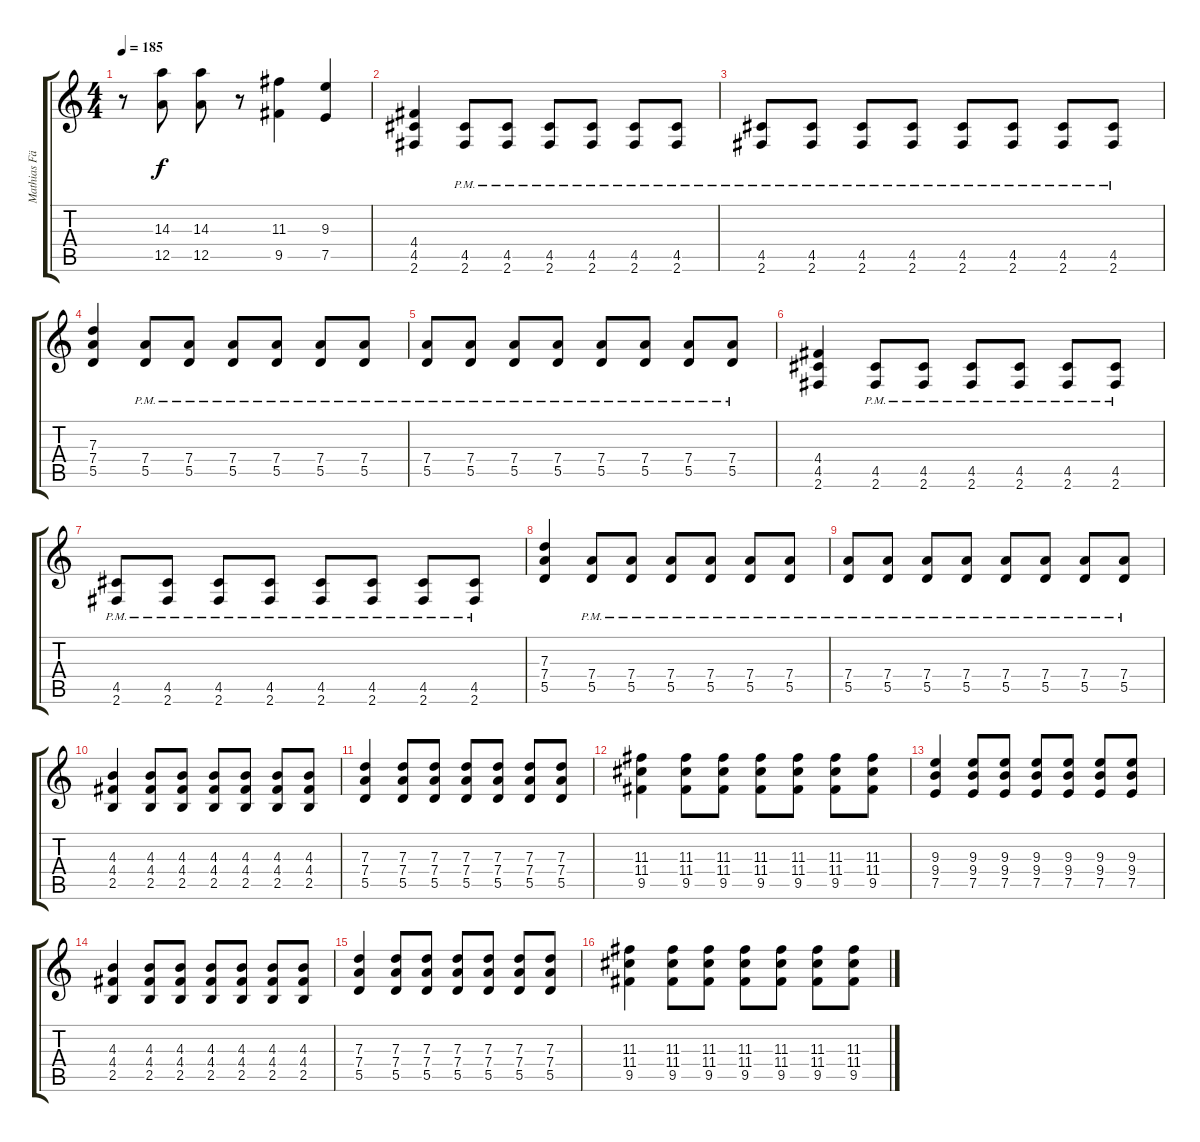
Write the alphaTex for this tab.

\track ("Mathias Färm" "Mathias Fä") {instrument overdrivenguitar}
\staff {score tabs}
\tuning (E4 B3 G3 D3 A2 E2) {hide}
\ts (4 4)
\tempo 185
\clef g2
\ks c
r.8{dy f} (14.3 12.5).8 (14.3 12.5).8 r.8 (11.3 9.5).4 (9.3 7.5).4 |
(4.4 4.5 2.6).4 (4.5{pm} 2.6{pm}).8 (4.5{pm} 2.6{pm}).8 (4.5{pm} 2.6{pm}).8 (4.5{pm} 2.6{pm}).8 (4.5{pm} 2.6{pm}).8 (4.5{pm} 2.6{pm}).8 |
(4.5{pm} 2.6{pm}).8 (4.5{pm} 2.6{pm}).8 (4.5{pm} 2.6{pm}).8 (4.5{pm} 2.6{pm}).8 (4.5{pm} 2.6{pm}).8 (4.5{pm} 2.6{pm}).8 (4.5{pm} 2.6{pm}).8 (4.5{pm} 2.6{pm}).8 |
(7.3 7.4 5.5).4 (7.4{pm} 5.5{pm}).8 (7.4{pm} 5.5{pm}).8 (7.4{pm} 5.5{pm}).8 (7.4{pm} 5.5{pm}).8 (7.4{pm} 5.5{pm}).8 (7.4{pm} 5.5{pm}).8 |
(7.4{pm} 5.5{pm}).8 (7.4{pm} 5.5{pm}).8 (7.4{pm} 5.5{pm}).8 (7.4{pm} 5.5{pm}).8 (7.4{pm} 5.5{pm}).8 (7.4{pm} 5.5{pm}).8 (7.4{pm} 5.5{pm}).8 (7.4{pm} 5.5{pm}).8 |
(4.4 4.5 2.6).4 (4.5{pm} 2.6{pm}).8 (4.5{pm} 2.6{pm}).8 (4.5{pm} 2.6{pm}).8 (4.5{pm} 2.6{pm}).8 (4.5{pm} 2.6{pm}).8 (4.5{pm} 2.6{pm}).8 |
(4.5{pm} 2.6{pm}).8 (4.5{pm} 2.6{pm}).8 (4.5{pm} 2.6{pm}).8 (4.5{pm} 2.6{pm}).8 (4.5{pm} 2.6{pm}).8 (4.5{pm} 2.6{pm}).8 (4.5{pm} 2.6{pm}).8 (4.5{pm} 2.6{pm}).8 |
(7.3 7.4 5.5).4 (7.4{pm} 5.5{pm}).8 (7.4{pm} 5.5{pm}).8 (7.4{pm} 5.5{pm}).8 (7.4{pm} 5.5{pm}).8 (7.4{pm} 5.5{pm}).8 (7.4{pm} 5.5{pm}).8 |
(7.4{pm} 5.5{pm}).8 (7.4{pm} 5.5{pm}).8 (7.4{pm} 5.5{pm}).8 (7.4{pm} 5.5{pm}).8 (7.4{pm} 5.5{pm}).8 (7.4{pm} 5.5{pm}).8 (7.4{pm} 5.5{pm}).8 (7.4{pm} 5.5{pm}).8 |
(4.3 4.4 2.5).4 (4.3 4.4 2.5).8 (4.3 4.4 2.5).8 (4.3 4.4 2.5).8 (4.3 4.4 2.5).8 (4.3 4.4 2.5).8 (4.3 4.4 2.5).8 |
(7.3 7.4 5.5).4 (7.3 7.4 5.5).8 (7.3 7.4 5.5).8 (7.3 7.4 5.5).8 (7.3 7.4 5.5).8 (7.3 7.4 5.5).8 (7.3 7.4 5.5).8 |
(11.3 11.4 9.5).4 (11.3 11.4 9.5).8 (11.3 11.4 9.5).8 (11.3 11.4 9.5).8 (11.3 11.4 9.5).8 (11.3 11.4 9.5).8 (11.3 11.4 9.5).8 |
(9.3 9.4 7.5).4 (9.3 9.4 7.5).8 (9.3 9.4 7.5).8 (9.3 9.4 7.5).8 (9.3 9.4 7.5).8 (9.3 9.4 7.5).8 (9.3 9.4 7.5).8 |
(4.3 4.4 2.5).4 (4.3 4.4 2.5).8 (4.3 4.4 2.5).8 (4.3 4.4 2.5).8 (4.3 4.4 2.5).8 (4.3 4.4 2.5).8 (4.3 4.4 2.5).8 |
(7.3 7.4 5.5).4 (7.3 7.4 5.5).8 (7.3 7.4 5.5).8 (7.3 7.4 5.5).8 (7.3 7.4 5.5).8 (7.3 7.4 5.5).8 (7.3 7.4 5.5).8 |
(11.3 11.4 9.5).4 (11.3 11.4 9.5).8 (11.3 11.4 9.5).8 (11.3 11.4 9.5).8 (11.3 11.4 9.5).8 (11.3 11.4 9.5).8 (11.3 11.4 9.5).8
